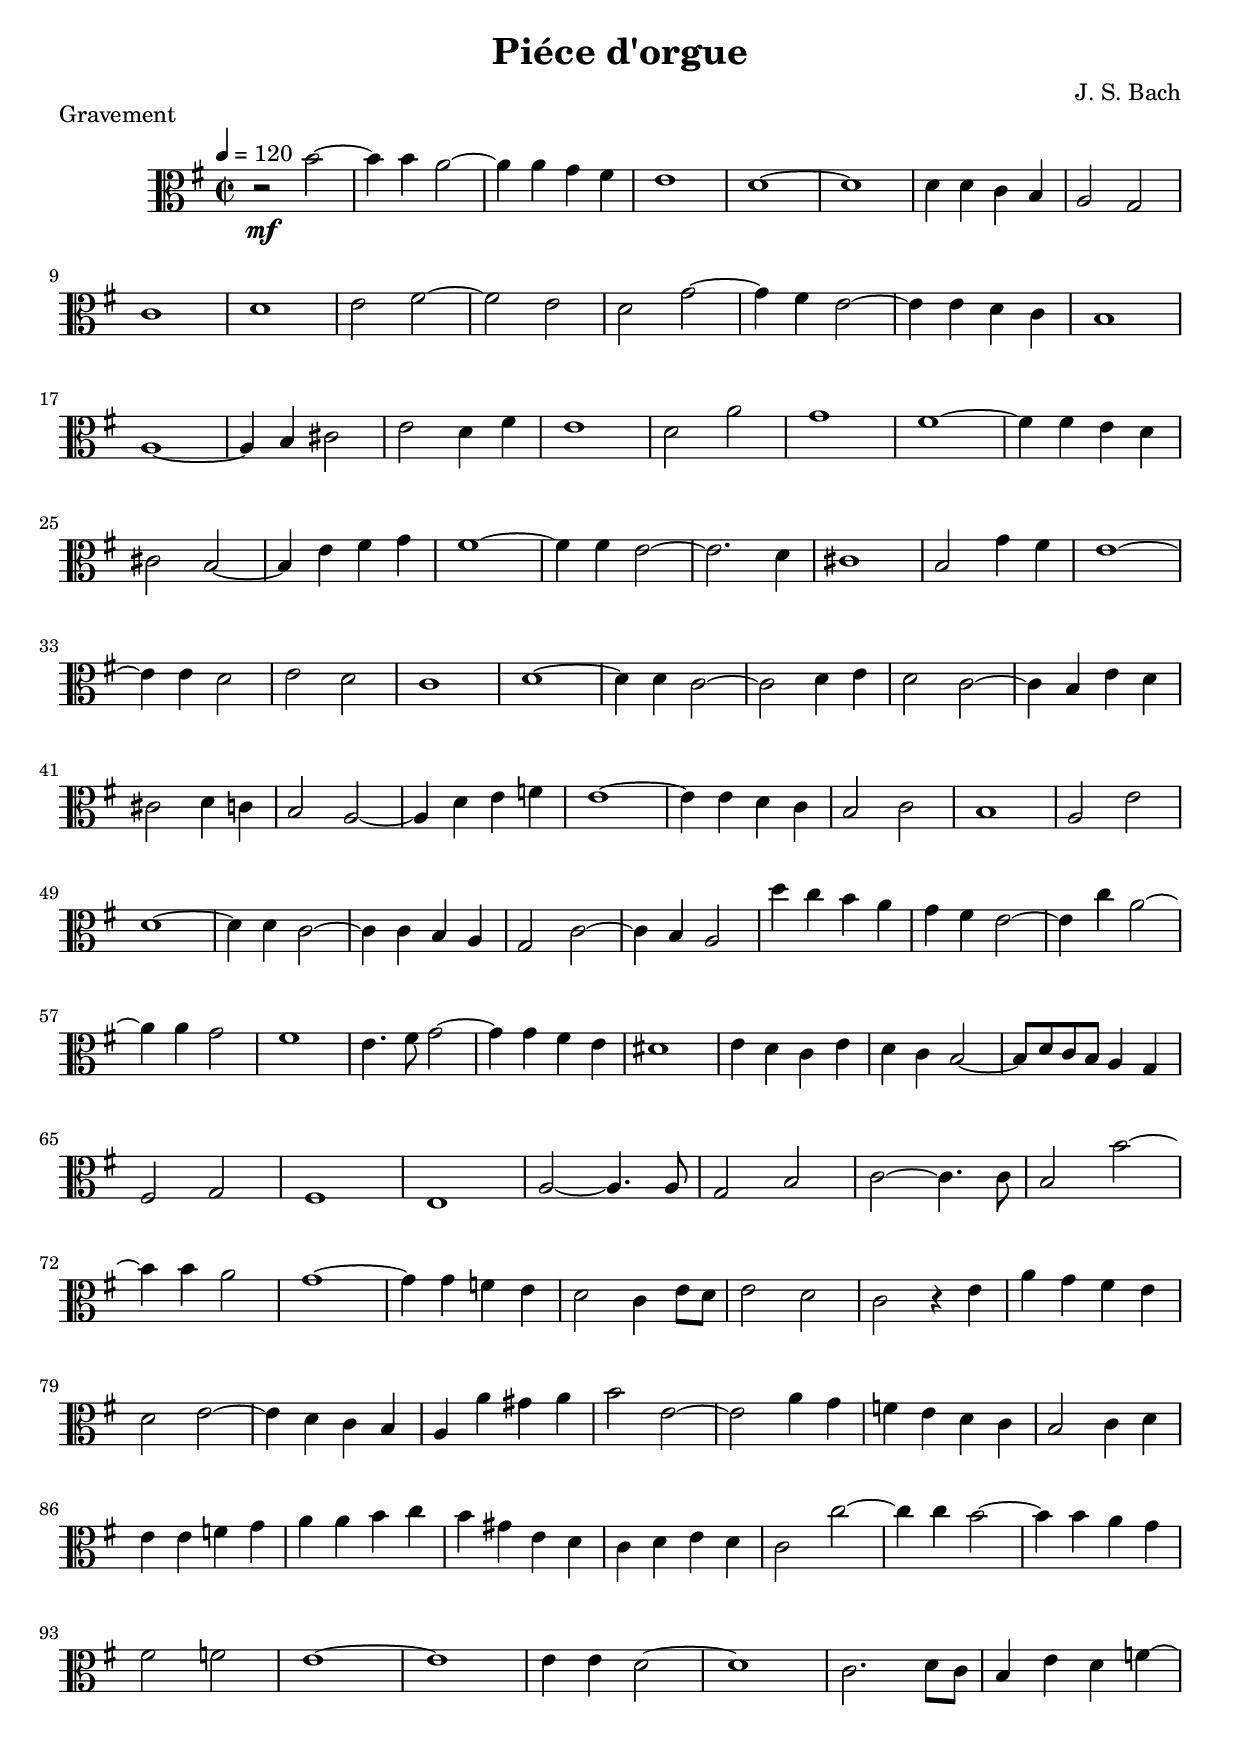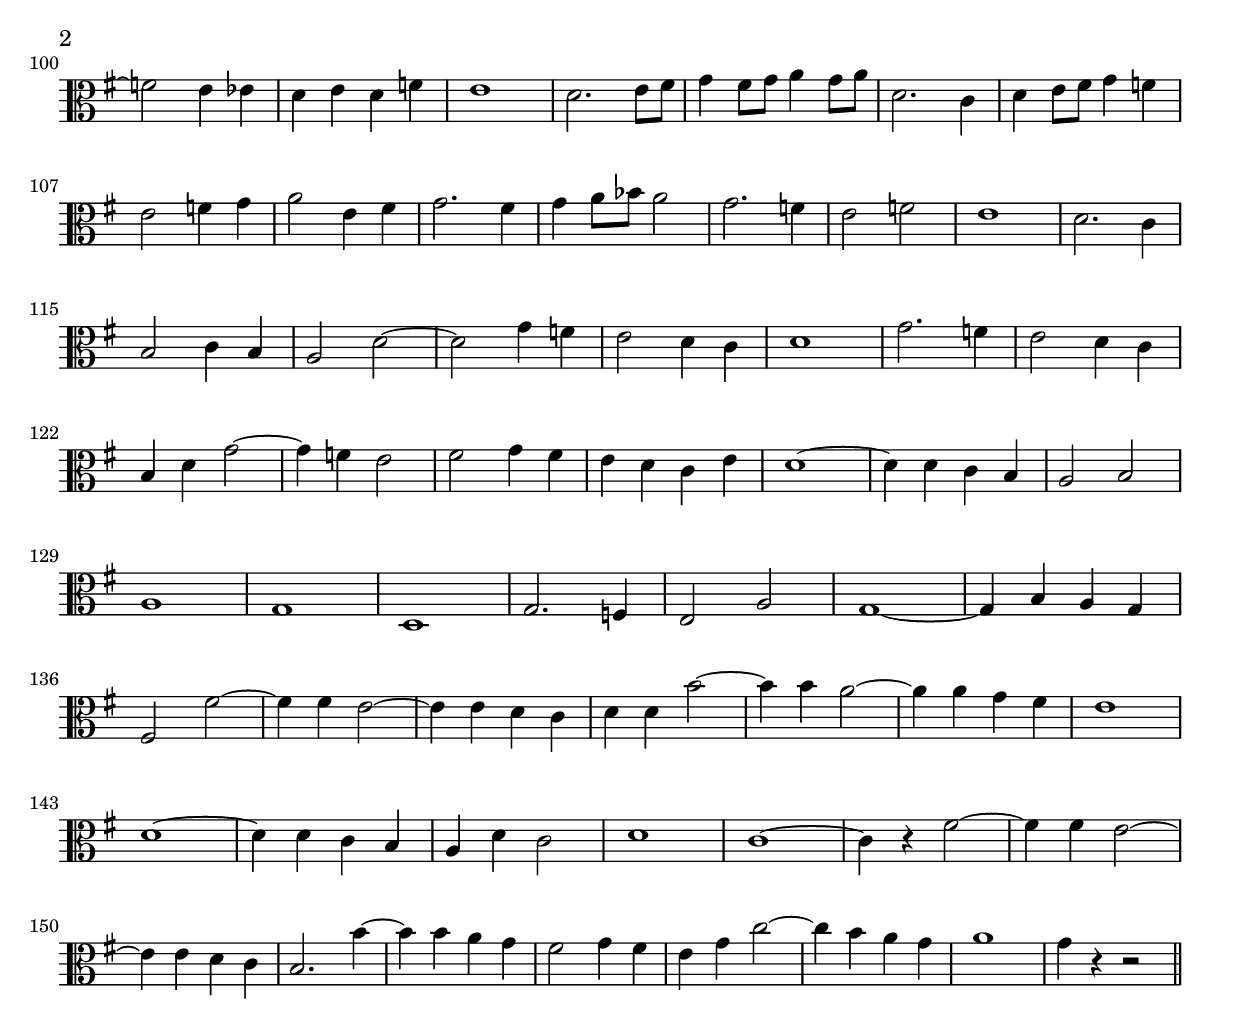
\version "2.22.1"
\version "2.22.1"

% all slurs mine

vla = \relative b' {
  % page 1
  r2\mf b2~ | 4 b a2~ | 4 a g fis | e1 | d~ | 1 | 4 d c b | a2 g | \break
  c1 | d | e2 fis~ | 2 e | d g~ | 4 fis e2~ | 4 e d c | b1 | \break
  a1~ | 4 b cis2 | e d4 fis | e1 | d2 a' | g1 | fis~ | 4 fis e d | \break
  cis2  b~ | 4 e fis g | fis1~ | 4 fis e2~ | 2. d4 | cis1 | b2 g'4 fis | e1~ | \break
  4 e d2 | e d | c1 | d~ | 4 d c2~ | 2 d4 e | d2 c~ | 4 b e d | \break

  % page 2
  cis2 d4 c | b2 a~ | 4 d e f | e1~ | 4 e d c | b2 c | b1 | a2 e' | \break
  d1~ | 4 d c2~ | 4 c b a | g2 c~ | 4 b a2 | d'4 c b a | g fis e2~ | 4 c' a2~ | \break
  4 a g2 | fis1 | e4. fis8 g2~ | 4 g fis e | dis1 | e4 d c e | d c b2~ | 8 d c b a4 g | \break
  fis2 g | fis1 | e | a2~ 4. a8 | g2 b | c~ 4. c8 | b2 b'~ | \break
  4 b a2 | g1~ | 4 g f e | d2 c4 e8 d | e2 d | c r4 e | a g fis e | \break

  % page 3
  d2 e~ | 4 d c b | a a' gis a | b2 e,~ | 2 a4 g | f e d c | b2 c4 d | \break
  e e f g | a a b c | b gis e d | c d e d | c2 c'~ | 4 c b2~ | 4 b a g | \break
  fis2 f | e1~ | 1 | e4 e d2~ | 1 | c2. d8 c | b4 e d f~ | \break
  2 e4 ees | d e d f | e1 | d2. e8 fis | g4 fis8 g a4 g8 a | d,2. c4 | d e8 fis g4 f | \break
  e2 f4 g | a2 e4 fis | g2. fis4 | g4 a8 bes a2 | g2. f4 | e2 f | e1 | d2. c4 | \break

  % page 4
  b2 c4 b | a2 d~ | 2 g4 f | e2 d4 c | d1 | g2. f4 | e2 d4 c | \break
  b d g2~ | 4 f e2 | fis g4 fis | e d c e | d1~ | 4 d c b | a2 b | \break
  a1 | g | d | g2. f4 | e2 a | g1~ | 4 b a g | \break
  fis2 fis'~ | 4 fis e2~ | 4 e d c | d d b'2~ | 4 b a2~ | 4 a g fis | e1 | \break
  d~ | 4 d c b | a d c2 | d1 | c~ | 4 r fis2~ | 4 fis e2~ | \break

  % page 5
  4 e d c | b2. b'4~ | 4 b a g | fis2 g4 fis | e g c2~ | 4 b a g | a1 | g4 r r2 \bar "||"
}


\header {
  title = "Piéce d'orgue"
  composer = "J. S. Bach"
}

\score {
  \header {
    piece = "Gravement"
  }
  \new Staff \with {midiInstrument = "viola"} {
    \tempo 4=120
    \clef "alto"
    \time 2/2
    \key g \major
    \new Voice = "vla0" { \vla }
  }

  \layout {}
}

\score {
  <<
    \new Staff \with {midiInstrument = "viola"} {
      \tempo 4=120
      \clef "alto"
      \time 2/2
      \key g \major
      \new Voice { \vla }
    }

    \new Staff \with {midiInstrument = "viola"} {
      \tempo 4=120
      \clef "alto"
      \time 2/2
      \key g \major
      \new Voice { \vla }
    }
  >>

  \midi {}
}
